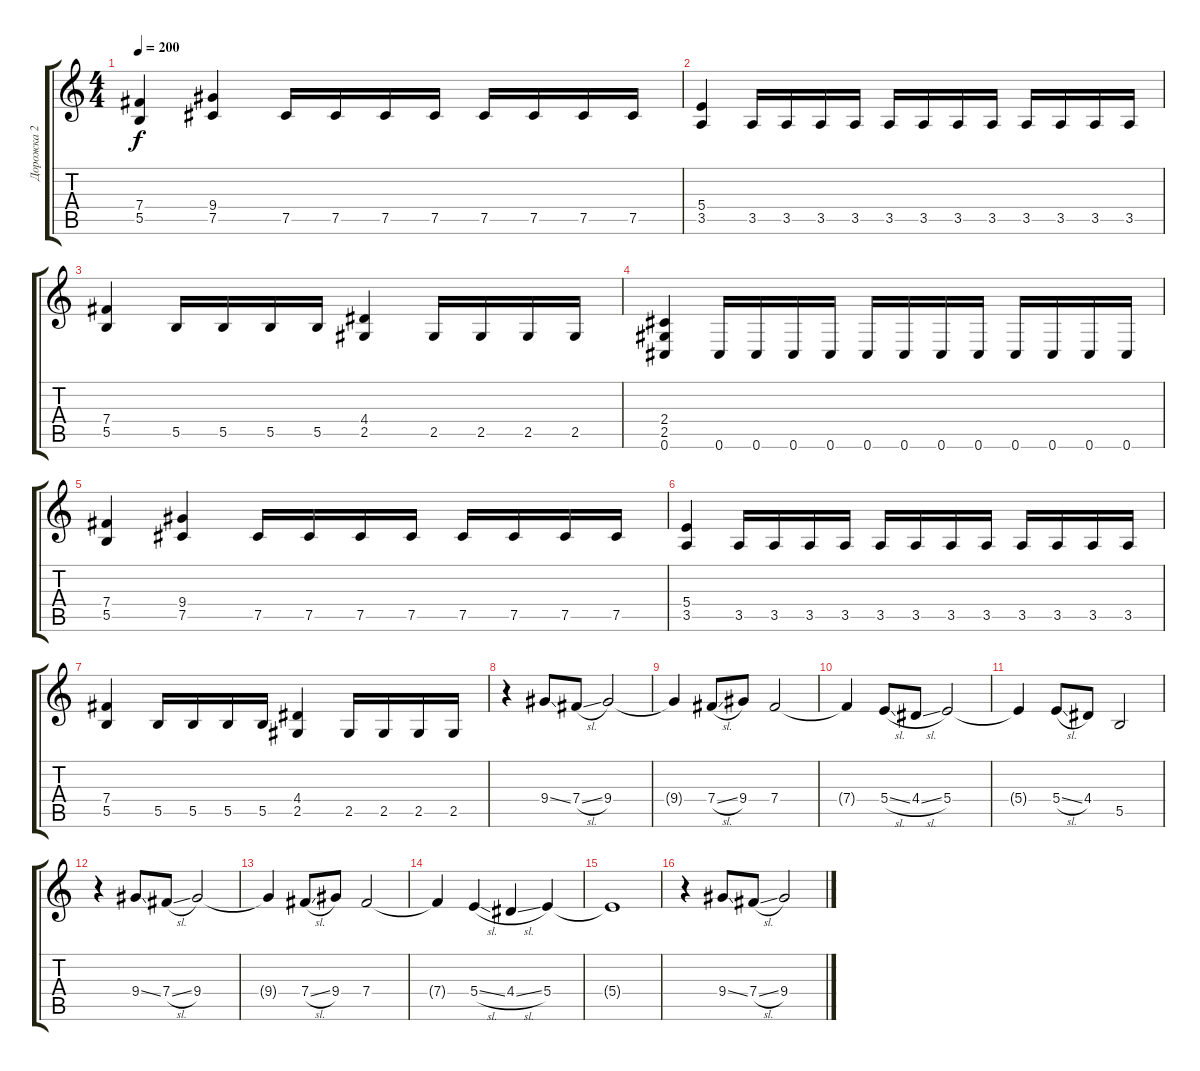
\track ("Дорожка 2" "Дорожка 2") {instrument distortionguitar}
\staff {score tabs}
\tuning (Db4 Ab3 E3 B2 Gb2 Db2) {hide}
\ts (4 4)
\tempo 200
\clef g2
\ks c
(7.4 5.5).4{dy f} (9.4 7.5).4 7.5.16 7.5.16 7.5.16 7.5.16 7.5.16 7.5.16 7.5.16 7.5.16 |
(5.4 3.5).4 3.5.16 3.5.16 3.5.16 3.5.16 3.5.16 3.5.16 3.5.16 3.5.16 3.5.16 3.5.16 3.5.16 3.5.16 |
(7.4 5.5).4 5.5.16 5.5.16 5.5.16 5.5.16 (4.4 2.5).4 2.5.16 2.5.16 2.5.16 2.5.16 |
(2.4 2.5 0.6).4 0.6.16 0.6.16 0.6.16 0.6.16 0.6.16 0.6.16 0.6.16 0.6.16 0.6.16 0.6.16 0.6.16 0.6.16 |
(7.4 5.5).4 (9.4 7.5).4 7.5.16 7.5.16 7.5.16 7.5.16 7.5.16 7.5.16 7.5.16 7.5.16 |
(5.4 3.5).4 3.5.16 3.5.16 3.5.16 3.5.16 3.5.16 3.5.16 3.5.16 3.5.16 3.5.16 3.5.16 3.5.16 3.5.16 |
(7.4 5.5).4 5.5.16 5.5.16 5.5.16 5.5.16 (4.4 2.5).4 2.5.16 2.5.16 2.5.16 2.5.16 |
r.4 9.4{ss}.8 7.4{sl}.8 9.4.2 |
9.4{t}.4 7.4{sl}.8 9.4.8 7.4.2 |
7.4{t}.4 5.4{sl}.8 4.4{sl}.8 5.4.2 |
5.4{t}.4 5.4{sl}.8 4.4.8 5.5.2 |
r.4 9.4{ss}.8 7.4{sl}.8 9.4.2 |
9.4{t}.4 7.4{sl}.8 9.4.8 7.4.2 |
7.4{t}.4 5.4{sl}.4 4.4{sl}.4 5.4.4 |
5.4{t}.1 |
r.4 9.4{ss}.8 7.4{sl}.8 9.4.2
